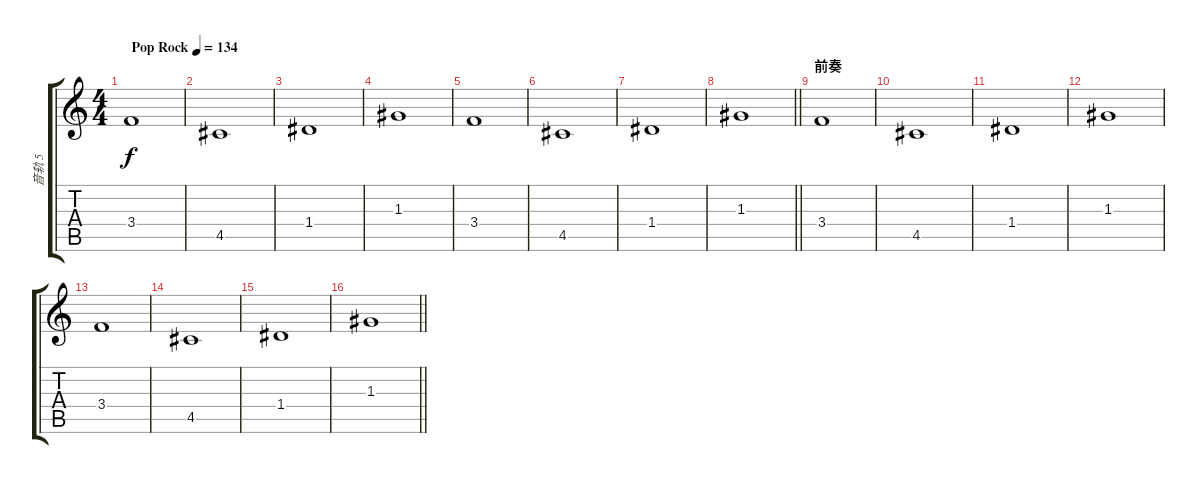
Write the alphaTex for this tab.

\track ("音轨 5" "音轨 5") {instrument acousticguitarsteel}
\staff {score tabs}
\tuning (E4 B3 G3 D3 A2 E2) {hide}
\ts (4 4)
\tempo (134 "Pop Rock")
\clef g2
\ks c
3.4.1{dy f instrument acousticguitarsteel} |
4.5.1 |
1.4.1 |
1.3.1 |
3.4.1 |
4.5.1 |
1.4.1 |
\barLineRight lightlight
1.3.1 |
\section ("" "前奏")
3.4.1{volume 9} |
4.5.1 |
1.4.1 |
1.3.1 |
3.4.1 |
4.5.1 |
1.4.1 |
\barLineRight lightlight
1.3.1
